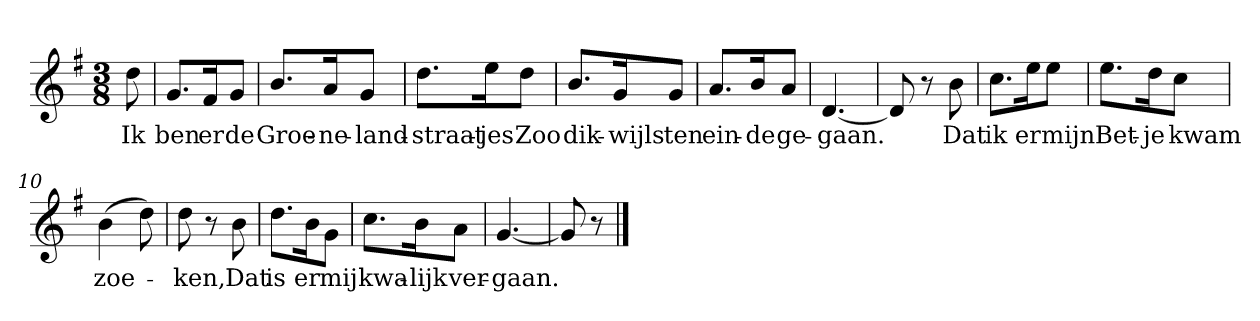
**kern	**text
*part1	*part1
*staff1	*staff1
*clefG2	*
*k[f#]	*
*G:	*
*M3/8	*
*MM120	*
=	=
8dd	Ik
=1	=1
8.g/L	ben
16f#/K	er
8g/J	de
=2	=2
8.b/L	Groe-
16a/K	-ne-
8g/J	-land-
=3	=3
8.dd\L	-straat-
16ee\K	-jes
8dd\J	Zoo
=4	=4
8.b/L	dik-
16g/K	-wijls
8g/J	ten
=5	=5
8.a/L	ein-
16b/K	-de
8a/J	ge-
=6	=6
[4.d	-gaan.
=7	=7
8d]	.
8r	.
8b	Dat
=8	=8
8.cc\L	ik
16ee\K	er
8ee\J	mijn
=9	=9
8.ee\L	Bet-
16dd\K	-je
8cc\J	kwam
=10	=10
(4b	zoe-
8dd)	.
=11	=11
8dd	-ken,
8r	.
8b	Dat
=12	=12
8.dd\L	is
16b\K	er
8g\J	mij
=13	=13
8.cc\L	kwa-
16b\K	-lijk
8a\J	ver-
=14	=14
[4.g	-gaan.
=15	=15
8g]	.
8r	.
==	==
*-	*-
